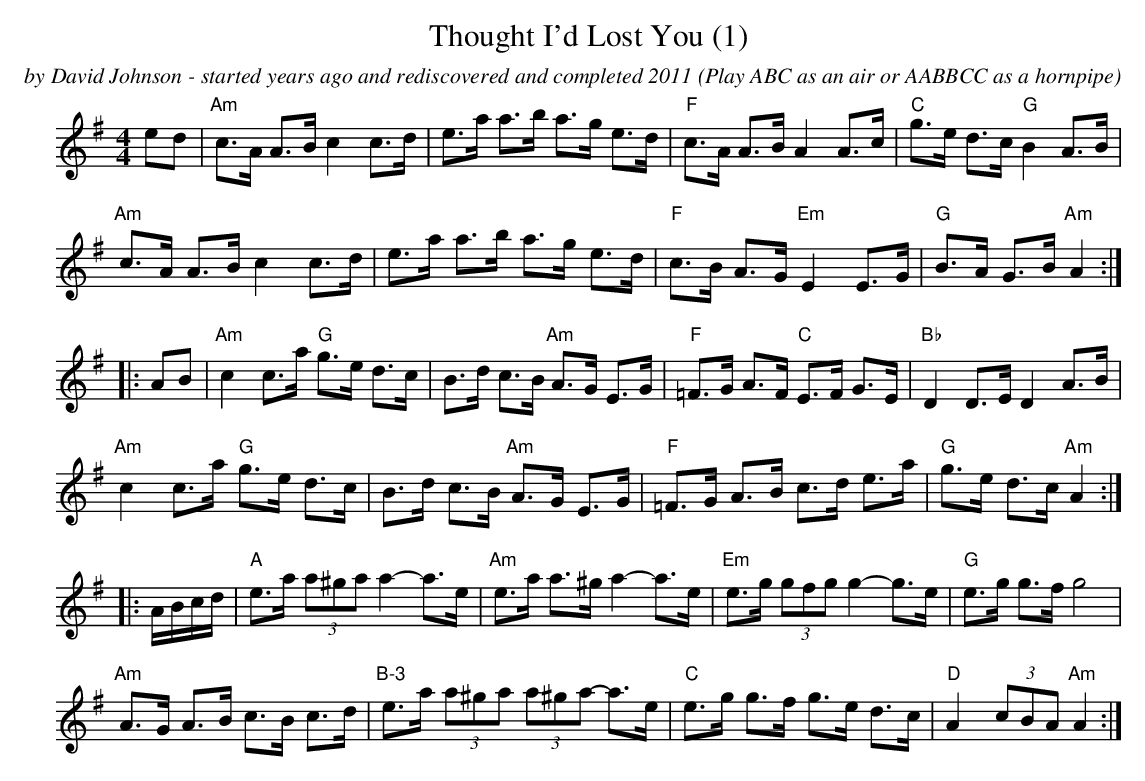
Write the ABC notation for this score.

X:1
T:Thought I'd Lost You (1)
C:by David Johnson - started years ago and rediscovered and completed 2011
O:Play ABC as an air or AABBCC as a hornpipe
M:4/4
L:1/8
K:Adorian
ed|"Am"c>A A>B c2 c>d|e>a a>b a>g e>d|"F"c>A A>B A2 A>c|"C"g>e d>c "G"B2 A>B|
"Am"c>A A>B c2 c>d|e>a a>b a>g e>d|"F"c>B A>G "Em"E2 E>G| "G"B>A G>B "Am"A2 :|
|:AB|"Am"c2c>a "G"g>e d>c|B>d c>B "Am"A>G E>G|"F"=F>G A>F "C"E>F G>E|"Bb"D2 D>E D2A>B|
"Am"c2c>a "G"g>e d>c|B>d c>B "Am"A>G E>G|"F"=F>G A>B c>d e>a|"G"g>e d>c "Am"A2:|
|:A/B/c/d/|"A"e>a (3a^ga a2-a>e|"Am"e>a a>^g a2-a>e|"Em"e>g (3gfg g2-g>e|"G"e>g g>fg4|
"Am"A>G A>B c>B c>d|"B-3"e>a (3a^ga (3a^ga -a>e|"C"e>g g>f g>e d>c|"D"A2 (3cBA "Am"A2:|
